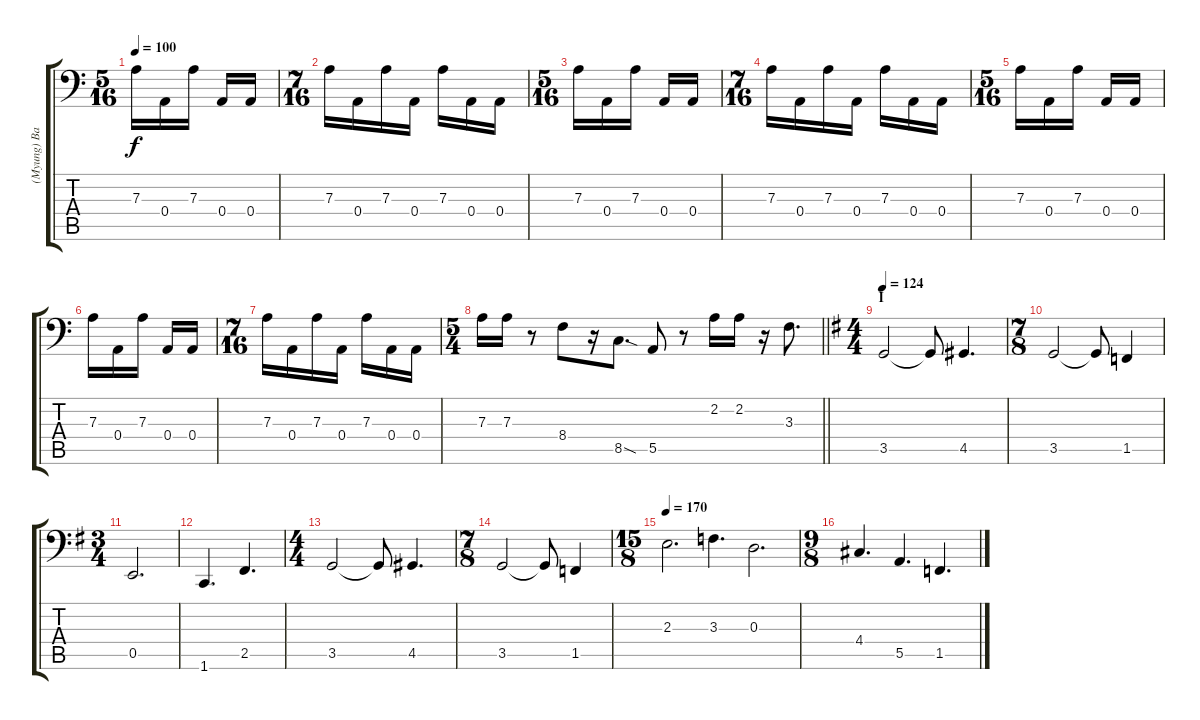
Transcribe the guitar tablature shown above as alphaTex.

\track ("(Myung) Bass" "(Myung) Ba") {instrument electricbassfinger}
\staff {score tabs}
\tuning (C3 G2 D2 A1 E1 B0) {hide}
\ts (5 16)
\tempo 100
\clef f4
\ks aminor
7.3.16{dy f} 0.4.16 7.3.16 0.4.16 0.4.16 |
\ts (7 16)
7.3.16 0.4.16 7.3.16 0.4.16 7.3.16 0.4.16 0.4.16 |
\ts (5 16)
7.3.16 0.4.16 7.3.16 0.4.16 0.4.16 |
\ts (7 16)
7.3.16 0.4.16 7.3.16 0.4.16 7.3.16 0.4.16 0.4.16 |
\ts (5 16)
7.3.16 0.4.16 7.3.16 0.4.16 0.4.16 |
7.3.16 0.4.16 7.3.16 0.4.16 0.4.16 |
\ts (7 16)
7.3.16 0.4.16 7.3.16 0.4.16 7.3.16 0.4.16 0.4.16 |
\ts (5 4)
\barLineRight lightlight
7.3.16 7.3.16 r.8 8.4.8 r.16 8.5{sod}.8{d} 5.5.8 r.8 2.2.16 2.2.16 r.16 3.3.8{d} |
\ts (4 4)
\section ("" "I")
\tempo 124
\ks g
3.5.2 3.5{t}.8 4.5.4{d} |
\ts (7 8)
3.5.2 3.5{t}.8 1.5.4 |
\ts (3 4)
0.5.2{d} |
1.6.4{d} 2.5.4{d} |
\ts (4 4)
3.5.2 3.5{t}.8 4.5.4{d} |
\ts (7 8)
3.5.2 3.5{t}.8 1.5.4 |
\ts (15 8)
\tempo 170
2.3.2{d} 3.3.4{d} 0.3.2{d} |
\ts (9 8)
4.4.4{d} 5.5.4{d} 1.5.4{d}
